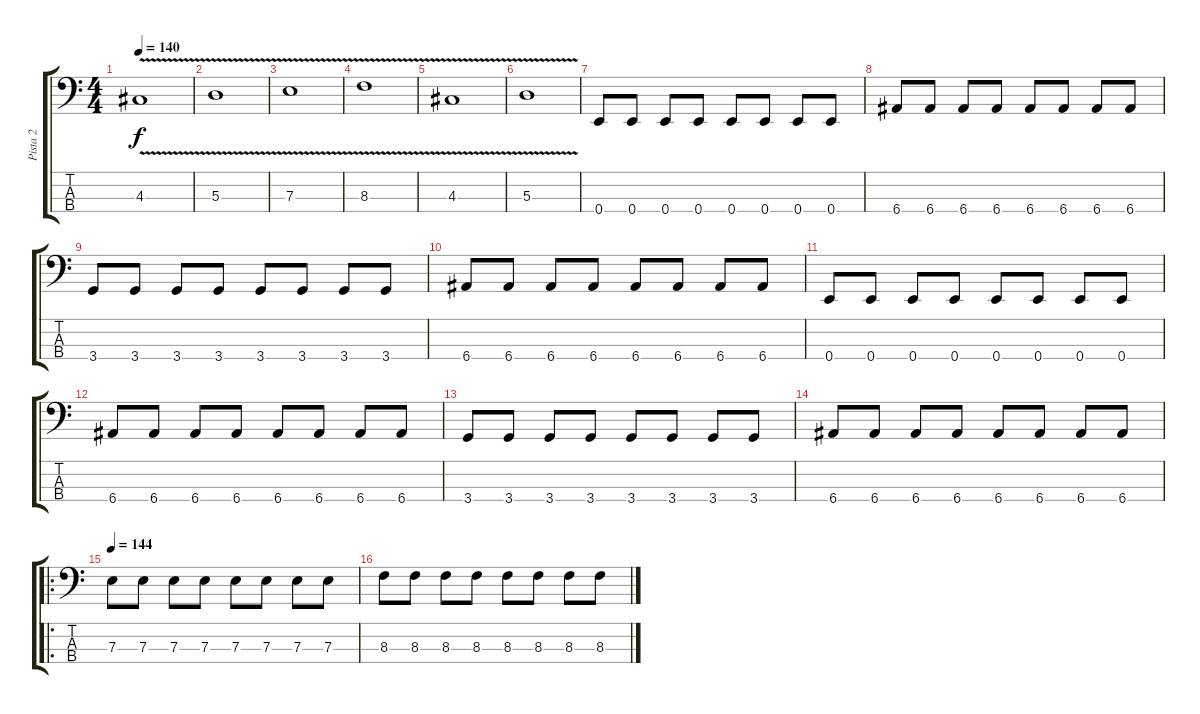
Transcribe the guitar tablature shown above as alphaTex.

\track ("Pista 2" "Pista 2") {instrument electricbassfinger}
\staff {score tabs}
\tuning (G2 D2 A1 E1) {hide}
\ts (4 4)
\tempo 140
\clef f4
\ks c
4.3{v}.1{dy f} |
5.3{v}.1 |
7.3{v}.1 |
8.3{v}.1 |
4.3{v}.1 |
5.3{v}.1 |
0.4.8 0.4.8 0.4.8 0.4.8 0.4.8 0.4.8 0.4.8 0.4.8 |
6.4.8 6.4.8 6.4.8 6.4.8 6.4.8 6.4.8 6.4.8 6.4.8 |
3.4.8 3.4.8 3.4.8 3.4.8 3.4.8 3.4.8 3.4.8 3.4.8 |
6.4.8 6.4.8 6.4.8 6.4.8 6.4.8 6.4.8 6.4.8 6.4.8 |
0.4.8 0.4.8 0.4.8 0.4.8 0.4.8 0.4.8 0.4.8 0.4.8 |
6.4.8 6.4.8 6.4.8 6.4.8 6.4.8 6.4.8 6.4.8 6.4.8 |
3.4.8 3.4.8 3.4.8 3.4.8 3.4.8 3.4.8 3.4.8 3.4.8 |
6.4.8 6.4.8 6.4.8 6.4.8 6.4.8 6.4.8 6.4.8 6.4.8 |
\ro
\tempo 144
7.3.8 7.3.8 7.3.8 7.3.8 7.3.8 7.3.8 7.3.8 7.3.8 |
8.3.8 8.3.8 8.3.8 8.3.8 8.3.8 8.3.8 8.3.8 8.3.8
